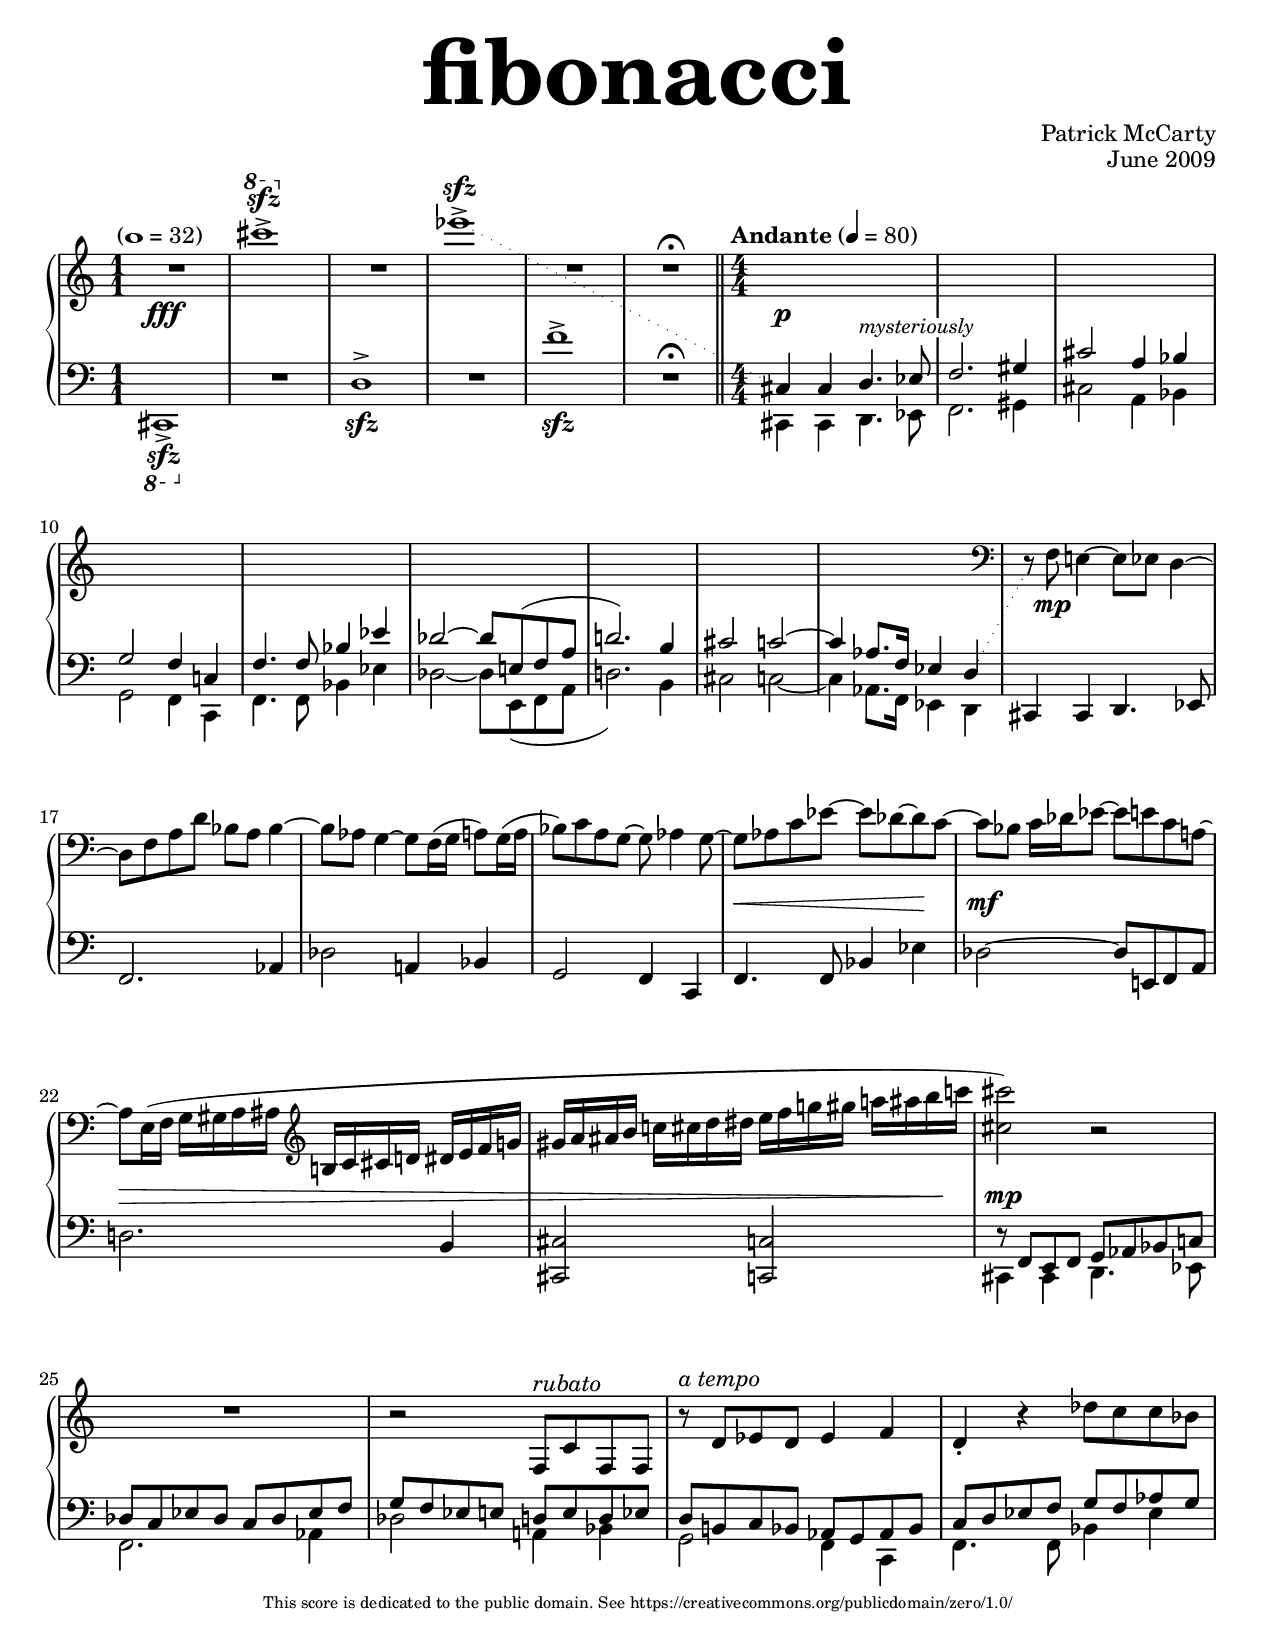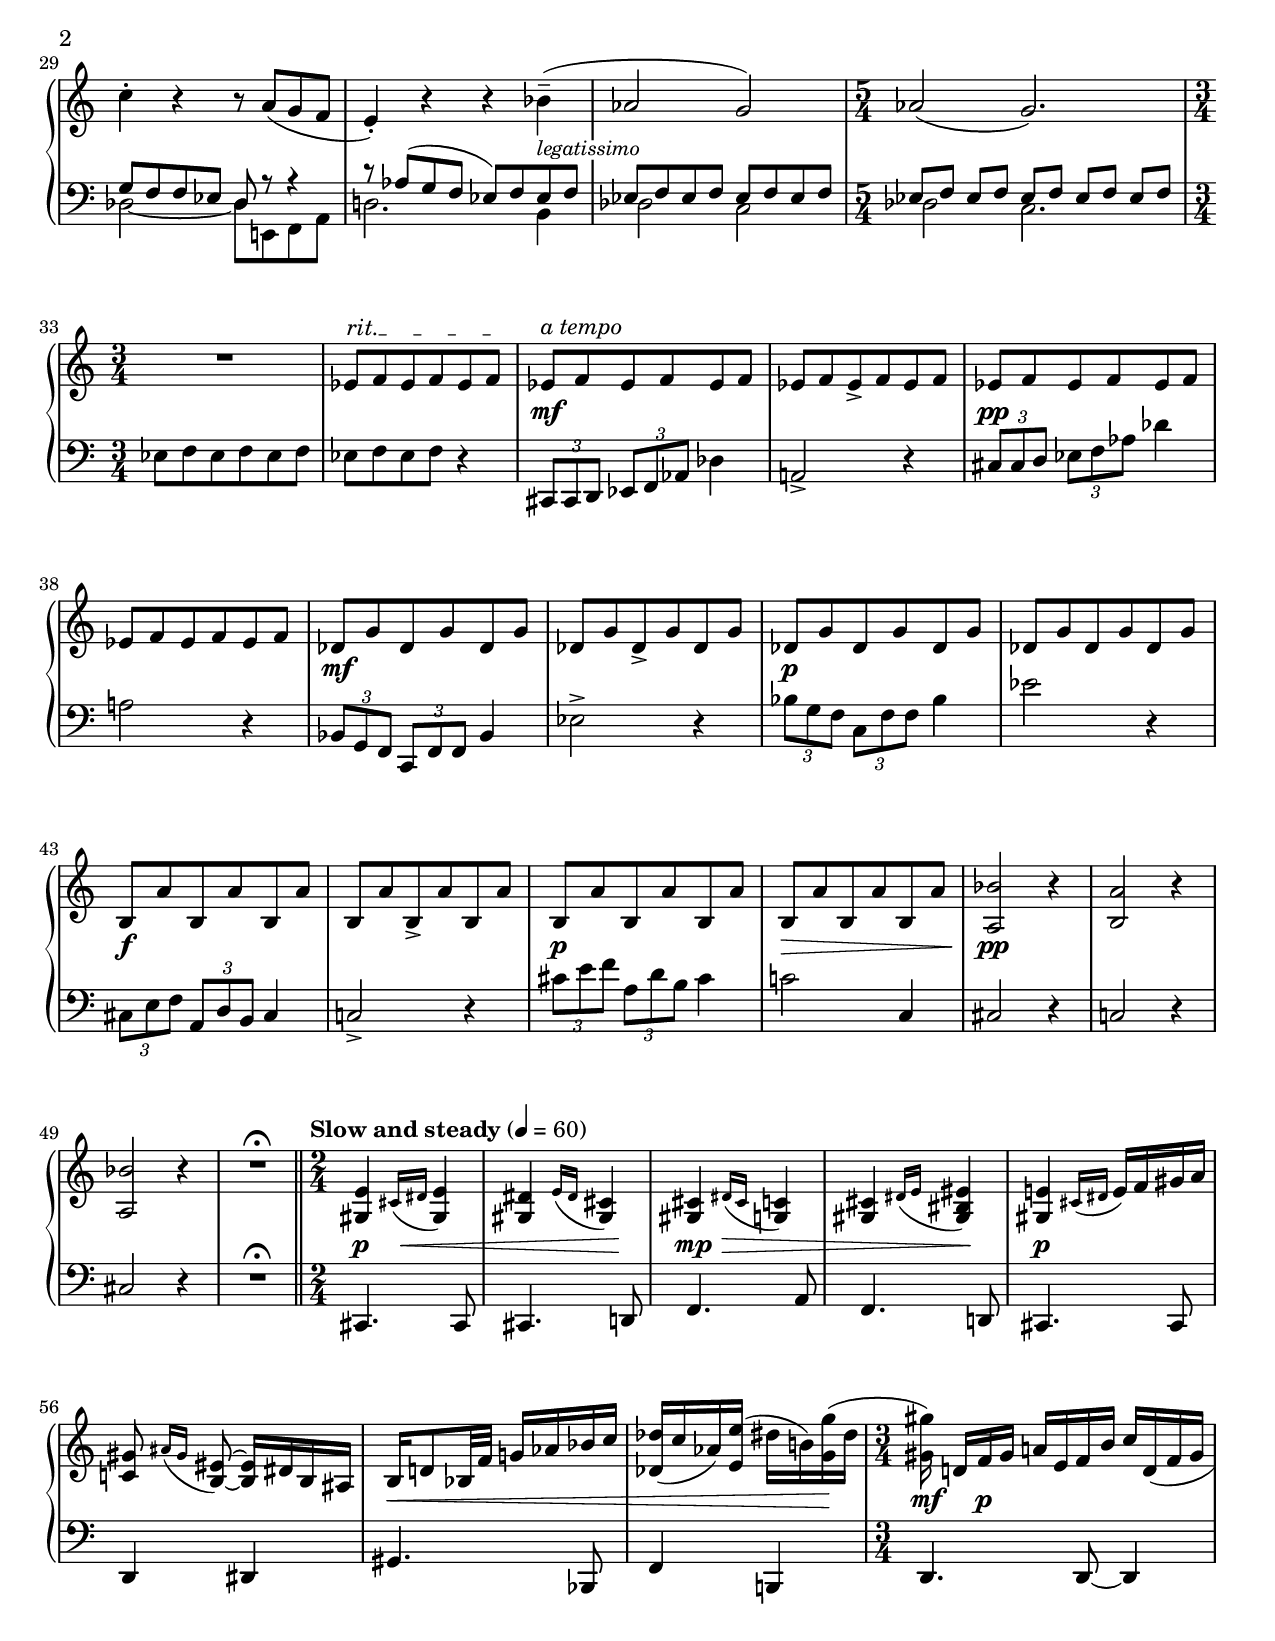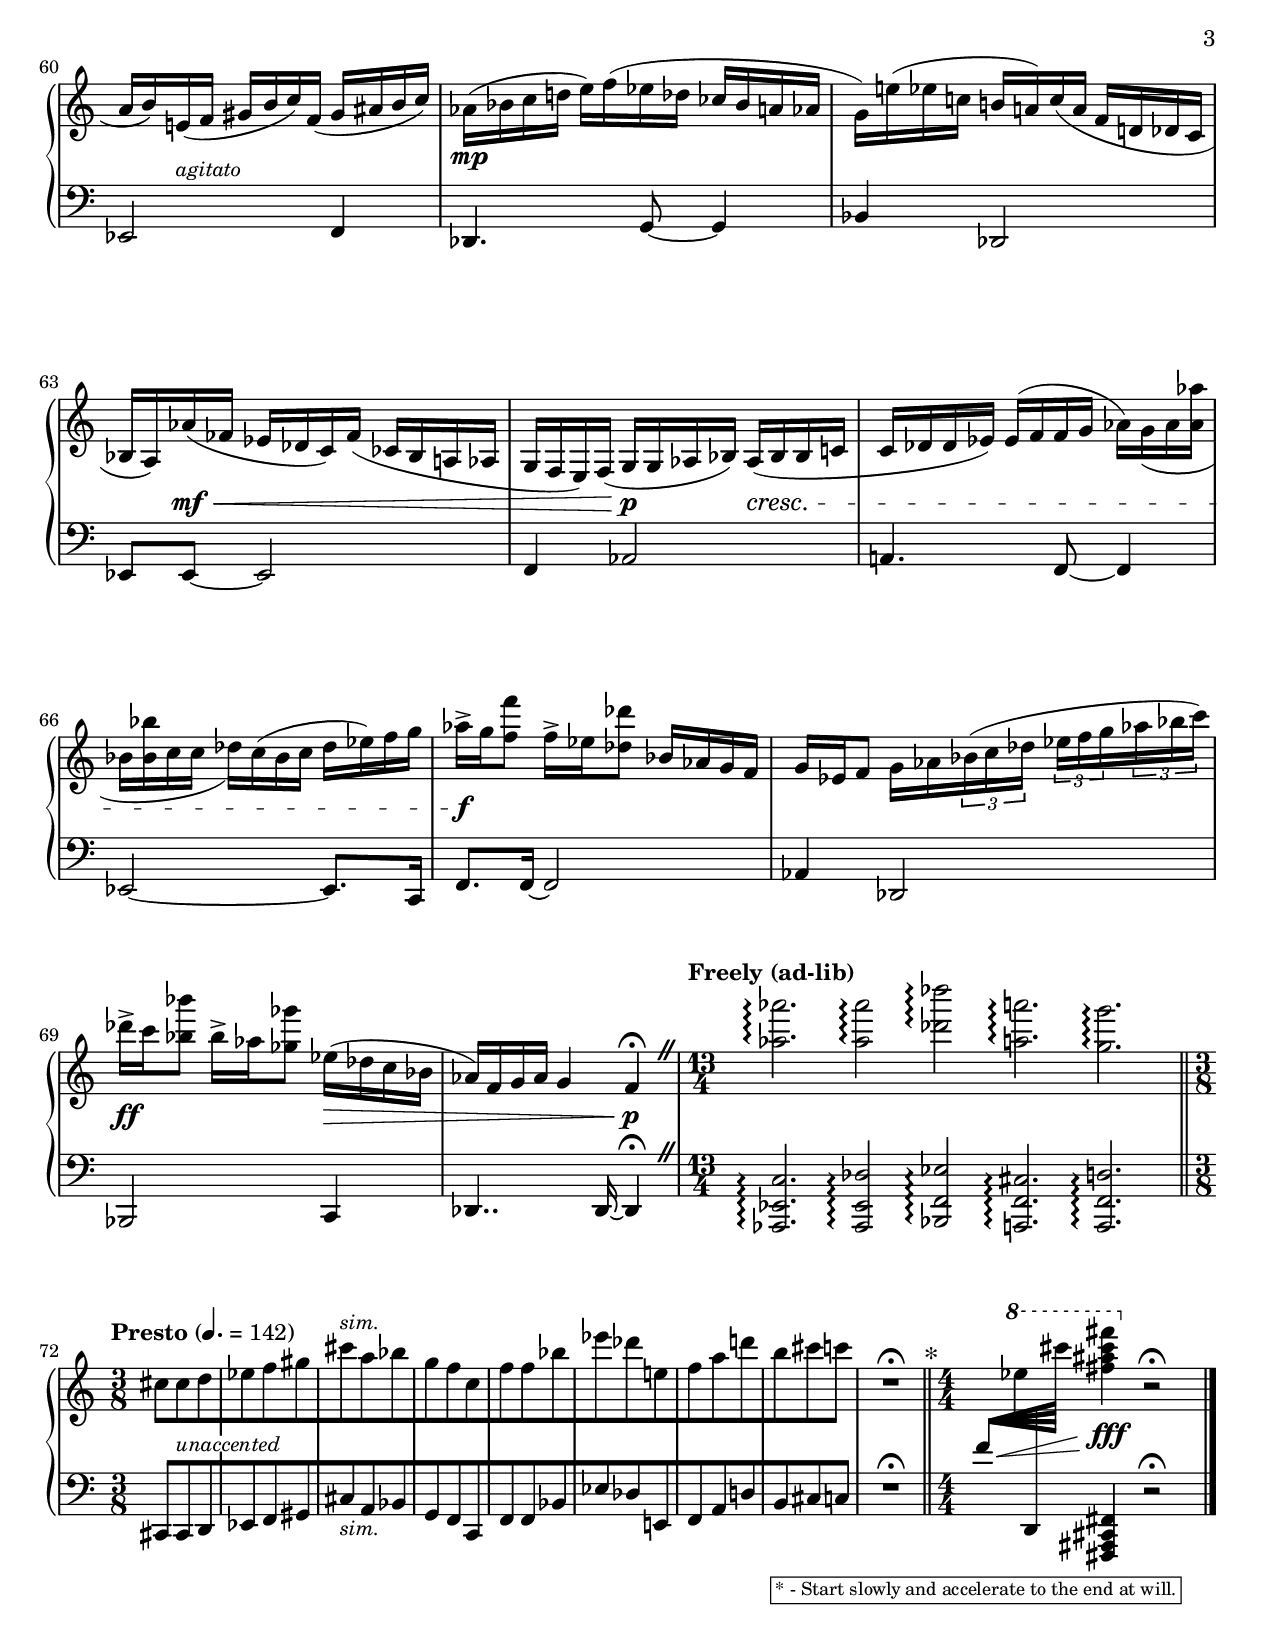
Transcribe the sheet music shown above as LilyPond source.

\version "2.18.2"

\include "english.ly"
%%%%%%%%%%%%%%%%%%%%%%%%%%%%%%%%%%%%%%%%%%%%%%%%%%%%%%%%%%%%%%%%%%%%%%%%%%%%%%%%
%%% \makeOctaves %%%%%%%%%%%%%%%%%%%%%%%%%%%%%%%%%%%%%%%%%%%%%%%%%%%%%%%%%%%%%%%
%%%
%%% Adds notes one or more octaves above or below the notes/chords given in the
%%% music expression.
%%%
%%% First arg: an integer (e.g. 1 = "one octave above", -1 = "one octave below")
%%% Second arg: a music expression
%%%
%%% From a public domain snippet at http://lsr.di.unimi.it/LSR/Snippet?id=445
%%%%%%%%%%%%%%%%%%%%%%%%%%%%%%%%%%%%%%%%%%%%%%%%%%%%%%%%%%%%%%%%%%%%%%%%%%%%%%%%

#(define (octave-up m t)
   (let* ((octave (1- t))
          (new-note (ly:music-deep-copy m))
          (new-pitch
            (ly:make-pitch octave
                           (ly:pitch-notename
                             (ly:music-property m 'pitch))
                           (ly:pitch-alteration
                             (ly:music-property m 'pitch)))))
   (set! (ly:music-property new-note 'pitch) new-pitch)
   new-note))

#(define (octavize-chord elements t)
   (cond
     ((null? elements) elements)
     ((eq? (ly:music-property (car elements) 'name) 'NoteEvent)
        (cons (car elements)
              (cons (octave-up (car elements) t)
                    (octavize-chord (cdr elements) t))))
     (else
       (cons (car elements)
             (octavize-chord (cdr elements) t)))))

#(define (octavize music t)
   (if (eq? (ly:music-property music 'name) 'EventChord)
       (ly:music-set-property! music
                               'elements
                               (octavize-chord
                                 (ly:music-property music 'elements) t)))
   music)

makeOctaves = #(define-music-function (parser location arg mus) (integer? ly:music?)
                 (music-map (lambda (x) (octavize x arg))
                            (event-chord-wrap! mus)))

%%%%%%%%%%%%%%%%%%%%%%%%%%%%%%%%%%%%%%%%%%%%%%%%%%%%%%%%%%%%%%%%%%%%%%%%%%%%%%%%
%%% End \makeOctaves %%%
%%%%%%%%%%%%%%%%%%%%%%%%%%%%%%%%%%%%%%%%%%%%%%%%%%%%%%%%%%%%%%%%%%%%%%%%%%%%%%%%

%%%%%%%%%%%%%%%%%%%%%%%%%%%%%%%%%%%%%%%%%%%%%%%%%%%%%%%%%%%%%%%%%%%%%%%%%%%%%%%%
%%% \addStacc %%%%%%%%%%%%%%%%%%%%%%%%%%%%%%%%%%%%%%%%%%%%%%%%%%%%%%%%%%%%%%%%%%
%%%
%%% Defines a music function that adds a staccato articulation to all
%%% notes/chords in the music expression passed as an argument.
%%%
%%% From a public domain snippet at http://lsr.di.unimi.it/LSR/Snippet?id=82
%%%%%%%%%%%%%%%%%%%%%%%%%%%%%%%%%%%%%%%%%%%%%%%%%%%%%%%%%%%%%%%%%%%%%%%%%%%%%%%%

#(define (make-script x)
   (make-music 'ArticulationEvent
               'articulation-type x))

#(define (add-script m x)
   (case (ly:music-property m 'name)
     ((NoteEvent) (set! (ly:music-property m 'articulations)
                        (append (ly:music-property m 'articulations)
                                (list (make-script x))))
                   m)
     ((EventChord) (set! (ly:music-property m 'elements)
                         (append (ly:music-property m 'elements)
                                 (list (make-script x))))
                    m)
     (else #f)))

#(define (add-staccato m)
   (add-script m "staccato"))

addStacc = #(define-music-function (parser location music) (ly:music?)
              (map-some-music add-staccato music))

%%%%%%%%%%%%%%%%%%%%%%%%%%%%%%%%%%%%%%%%%%%%%%%%%%%%%%%%%%%%%%%%%%%%%%%%%%%%%%%%
%%% End \addStacc %%%
%%%%%%%%%%%%%%%%%%%%%%%%%%%%%%%%%%%%%%%%%%%%%%%%%%%%%%%%%%%%%%%%%%%%%%%%%%%%%%%%


lower = {
  \ottava #-1
  cs,,1-> _ \sfz | % m. 1
  R1 | % m. 2
  \ottava #0
  d1-> _ \sfz | % m. 3
  R1 | % m. 4
  f'1-> _ \sfz | % m. 5
  R1 ^ \fermataMarkup | % m. 6
  \time 4/4
  \relative c, {
    \stemDown
    \tieDown
    cs4 cs d4. ef8 | % m. 7
    f2. gs4 | % m. 8
    cs2 a4 bf | % m. 9
    g2 f4 c | % m. 10
    f4. f8 bf4 ef | % m. 11
    df2 ~ df8 e, _ ( f a | % m. 12
    d2. ) b4 | % m. 13
    cs2 c ~ | % m. 14
    c4 af8. f16 ef4 d | % m. 15
    \stemNeutral
    \tieNeutral
    cs4 cs d4. ef8 | % m. 16
    f2. af4 | % m. 17
    df2 a4 bf | % m. 18
    g2 f4 c | % m. 19
    f4. f8 bf4 ef | % m. 20
    df2 ~ df8 e, f a | % m. 21
    d2. b4 | % m. 22
    \makeOctaves #-1 { cs2 c } | % m. 23

    % second time (two voices)
    <<
      {
        \voiceOne
        d8\rest f, e f g af bf c | % m. 24
        df8 c ef df c df ef f | % m. 25
        g8 f ef e d e d ef | % m. 26
        d8 b c bf af g af bf | % m. 27
        c8 d ef f g f af g | % m. 28
        g8 f f ef df r8 r4 | % m. 29
        r8 af'8 ( g f ef ) f ef f | % m. 30
        \repeat unfold 4 { ef8 f } | % m. 31
        \time 5/4
        \repeat unfold 5 { ef8 f } | % m. 32
      }
      \\
      {
        \voiceTwo
        cs,4 cs d4. ef8 | % m. 24
        f2. af4 | % m. 25
        df2 a4 bf | % m. 26
        g2 f4 c | % m. 27
        f4. f8 bf4 ef | % m. 28
        df2 ~ df8 e, f a | % m. 29
        d2. b4 | % m. 30
        df2 c | % m. 31
        df2 c2. | % m. 32
      }
    >>
    %% must return to a single voice
    \oneVoice

    \time 3/4
    \repeat unfold 3 { ef8 f } | % m. 33
    \repeat unfold 2 { ef8 f } r4 | % m. 34

    %% first time
    \times 2/3 { cs,8 cs d }
    \times 2/3 { ef8 f af }
    df4 | % m. 35
    a2-> r4 | % m. 36

    %% second time
    \times 2/3 { cs8 cs d }
    \times 2/3 { ef8 f af }
    df4 | % m. 37
    a2 r4 | % m. 38

    %% first time
    \times 2/3 { bf,8 g f }
    \times 2/3 { c8 f f }
    bf4 | % m. 39
    ef2-> r4 | % m. 40

    %% second time
    \times 2/3 { bf'8 g f }
    \times 2/3 { c8 f f }
    bf4 | % m. 41
    ef2 r4 | % m. 42

    %% first time
    \times 2/3 { cs,8 e f }
    \times 2/3 { a,8 d b }
    cs4 | % m. 43
    c2-> r4 | % m. 44

    %% second time
    \times 2/3 { cs'8 e f }
    \times 2/3 { a,8 d b }
    cs4 | % m. 45
    c2 c,4 | % m. 46

    cs2 r4 | % m. 47
    c2 r4 | % m. 48
    cs2 r4 | % m. 49

    R1 * 3/4 ^ \fermataMarkup

    \bar "||" | % m. 50


    %% Slow and steady %%
    \time 2/4
    cs,4. cs8 | % m. 51
    cs4. d8 | % m. 52
    f4. a8 | % m. 53
    f4. d8 | % m. 54

    cs4. cs8 | % m. 55
    d4 ds | % m. 56
    gs4. bf,8 | % m. 57
    f'4 b, | % m. 58

    \time 3/4
    d4. d8 ~ d4 | % m. 59
    ef2 f4 | % m. 60
    df4. g8 ~ g4 | % m. 61
    bf4 df,2 | % m. 62
    ef8 ef ~ ef2 | % m. 63
    f4 af2 | % m. 64
    a4. f8 ~ f4 | % m. 65
    ef2 ~ ef8. c16 | % m. 66
    f8. f16 ~ f2 | % m. 67
    af4 df,2 | % m. 68
    bf2 c4 | % m. 69
    df4.. df16 ~
    \override BreathingSign #'text =
      \markup { \musicglyph #"scripts.caesura.straight" }
    df4 \fermata \breathe | % m. 70

    %%%%

    %%% Freely %%%
    \time 13/4
    <af ef' c'>2. \arpeggio <af ef' df'>2 \arpeggio
    <bf f' ef'>2 \arpeggio <a f' cs'>2. \arpeggio
    <a f' d'>2. \arpeggio
    \bar "||" | % m. 71

    %%% Tempo change
    %%% "Presto"
    \time 3/8
    %% manual beam
    \once \override Beam #'positions = #'(3 . 3)
    \addStacc { cs8 [ cs d | % m. 72
    ef8 f gs } | % m. 73
    cs8 _ \markup \small \italic { sim. } a bf | % m. 74
    g8 f c | % m. 75
    f8 f bf | % m. 76
    ef8 df e, | % m. 77
    f8 a d | % m. 78
    b8 cs c ]
    R1 * 3/8 ^ \fermataMarkup
    \bar "||" | % m. 79
    \once \override Score.RehearsalMark #'break-align-symbols = #'(time-signature)
    \mark \markup { \huge "*" }
  }
  %% absolute mode
  %% Last measure
  {
    \time 4/4
    \override Beam #'thickness = #0.35
    \override Beam #'grow-direction = #RIGHT
    \scaleDurations #'(4 . 1)
    {
      \featherDurations #(ly:make-moment 2 3)
      {
        \once \override Beam #'positions = #'(7 . 8.7)
        \once \override Hairpin.style = #'dashed-line
        f'64
        _ \markup
          \tiny
          \center-align
          \box
          \pad-around #0.25 { "* - Start slowly and accelerate to the end at will." }
        [
        \change Staff = "RH"
        \ottava #1
        ef'''64
        \change Staff = "LH"
        d,64
        \change Staff = "RH"
        cs''''64 ]
      }
    }
    \change Staff = "LH"
    <fs, cs, as,, fs,,>4
    r2 \fermata
    \bar "|." | % m. 80
  }
}


% vim: ft=lilypond sw=2 et sts=2

%%%%%%%%%%%%%%%%%%%%%%%%%%%%%%%%%%%%%%%%%%%%%%%%%%%%%%%%%%%%%%%%%%%%%%%%%%%%%%%%
%%% \makeOctaves %%%%%%%%%%%%%%%%%%%%%%%%%%%%%%%%%%%%%%%%%%%%%%%%%%%%%%%%%%%%%%%
%%%
%%% Adds notes one or more octaves above or below the notes/chords given in the
%%% music expression.
%%%
%%% First arg: an integer (e.g. 1 = "one octave above", -1 = "one octave below")
%%% Second arg: a music expression
%%%
%%% From a public domain snippet at http://lsr.di.unimi.it/LSR/Snippet?id=445
%%%%%%%%%%%%%%%%%%%%%%%%%%%%%%%%%%%%%%%%%%%%%%%%%%%%%%%%%%%%%%%%%%%%%%%%%%%%%%%%

#(define (octave-up m t)
   (let* ((octave (1- t))
          (new-note (ly:music-deep-copy m))
          (new-pitch
            (ly:make-pitch octave
                           (ly:pitch-notename
                             (ly:music-property m 'pitch))
                           (ly:pitch-alteration
                             (ly:music-property m 'pitch)))))
   (set! (ly:music-property new-note 'pitch) new-pitch)
   new-note))

#(define (octavize-chord elements t)
   (cond
     ((null? elements) elements)
     ((eq? (ly:music-property (car elements) 'name) 'NoteEvent)
        (cons (car elements)
              (cons (octave-up (car elements) t)
                    (octavize-chord (cdr elements) t))))
     (else
       (cons (car elements)
             (octavize-chord (cdr elements) t)))))

#(define (octavize music t)
   (if (eq? (ly:music-property music 'name) 'EventChord)
       (ly:music-set-property! music
                               'elements
                               (octavize-chord
                                 (ly:music-property music 'elements) t)))
   music)

makeOctaves = #(define-music-function (parser location arg mus) (integer? ly:music?)
                 (music-map (lambda (x) (octavize x arg))
                            (event-chord-wrap! mus)))

%%%%%%%%%%%%%%%%%%%%%%%%%%%%%%%%%%%%%%%%%%%%%%%%%%%%%%%%%%%%%%%%%%%%%%%%%%%%%%%%
%%% End \makeOctaves %%%
%%%%%%%%%%%%%%%%%%%%%%%%%%%%%%%%%%%%%%%%%%%%%%%%%%%%%%%%%%%%%%%%%%%%%%%%%%%%%%%%

%%%%%%%%%%%%%%%%%%%%%%%%%%%%%%%%%%%%%%%%%%%%%%%%%%%%%%%%%%%%%%%%%%%%%%%%%%%%%%%%
%%% \addStacc %%%%%%%%%%%%%%%%%%%%%%%%%%%%%%%%%%%%%%%%%%%%%%%%%%%%%%%%%%%%%%%%%%
%%%
%%% Defines a music function that adds a staccato articulation to all
%%% notes/chords in the music expression passed as an argument.
%%%
%%% From a public domain snippet at http://lsr.di.unimi.it/LSR/Snippet?id=82
%%%%%%%%%%%%%%%%%%%%%%%%%%%%%%%%%%%%%%%%%%%%%%%%%%%%%%%%%%%%%%%%%%%%%%%%%%%%%%%%

#(define (make-script x)
   (make-music 'ArticulationEvent
               'articulation-type x))

#(define (add-script m x)
   (case (ly:music-property m 'name)
     ((NoteEvent) (set! (ly:music-property m 'articulations)
                        (append (ly:music-property m 'articulations)
                                (list (make-script x))))
                   m)
     ((EventChord) (set! (ly:music-property m 'elements)
                         (append (ly:music-property m 'elements)
                                 (list (make-script x))))
                    m)
     (else #f)))

#(define (add-staccato m)
   (add-script m "staccato"))

addStacc = #(define-music-function (parser location music) (ly:music?)
              (map-some-music add-staccato music))

%%%%%%%%%%%%%%%%%%%%%%%%%%%%%%%%%%%%%%%%%%%%%%%%%%%%%%%%%%%%%%%%%%%%%%%%%%%%%%%%
%%% End \addStacc %%%
%%%%%%%%%%%%%%%%%%%%%%%%%%%%%%%%%%%%%%%%%%%%%%%%%%%%%%%%%%%%%%%%%%%%%%%%%%%%%%%%


upper = {
  \override VoiceFollower #'style = #'dotted-line
  \tempo "" 1 = 32
  \showStaffSwitch
  R1 | % m. 1
  \ottava #1
  cs''''1-> ^ \sfz | % m. 2
  R1 | % m. 3
  \ottava #0
  ef'''1-> ^ \sfz | % m. 4
  R1 | % m. 5
  R1 ^ \fermataMarkup \bar "||" | % m. 6
  \tempo "Andante" 4 = 80
  \change Staff = "LH"
  \time 4/4
  \relative c {
    \stemUp
    \tieUp
    cs4 cs d4. ef8 | % m. 7
    f2. gs4 | % m. 8
    cs2 a4 bf | % m. 9
    g2 f4 c | % m. 10
    f4. f8 bf4 ef | % m. 11
    df2 ~ df8 e, ^ ( f a | % m. 12
    d2. ) b4 | % m. 13
    cs2 c ~ | % m. 14
    c4 af8. f16 ef4 d | % m. 15
    \change Staff = "RH"
    \clef "bass"
    \stemNeutral
    \tieNeutral
    r8 f8 e4 ~ e8 ef d4 ~ | % m. 16
    d8 f a d bf a bf4 ~ | % m. 17
    bf8 af g4 ~ g8 f16 ( g a8 ) g16 ( a | % m. 18
    bf8 ) c a g ~ g af4 g8 ~ | % m. 19
    g8 af c ef ~ ef df ~ df c ~ | % m. 20
    c8 bf c16 df ef8 ~ ef e c a ~ | % m. 21
    a8 e16 ( f g gs a as
    \clef "treble"
    b16 c cs d
    ds e f g | % m. 22
    gs16 a as b c cs d ds
    e16 f g gs a as b c | % m. 23
    \makeOctaves #-1 { cs2 ) r2 } | % m. 24
    R1 | % m. 25
    r2 \addStacc { f,,,8
    ^ \markup \italic { "rubato" }
    c' f, f } | % m. 26
    r8
    ^ \markup \italic { "a tempo" }
    \addStacc { d'8 ef d ef4 f } | % m. 27
    d4-. r4 \addStacc { df'8 c c bf } | % m. 28
    c4-. r4 r8 a8 ( g f | % m. 29
    e4-. ) r4 r bf'4-- ( | % m. 30
    af2 g2 ) | % m. 31
    \time 5/4
    af2 ( g2. ) | % m. 32

    \time 3/4
    R1 * 3/4 | % m. 33
    \override TextSpanner #'(bound-details left text) = #"rit."
    ef8
    \startTextSpan
    f ef f ef f
    \stopTextSpan
    | % m. 34

    %% first time
    ef8 ^ \markup \italic { "a tempo" } f \repeat unfold 2 { ef8 f } | % m. 35
    ef8 f ef-> f ef f | % m. 36
    %% second time
    \repeat unfold 3 { ef8 f } | % m. 37
    ef8 f ef f ef f | % m. 38

    %% first time
    \repeat unfold 3 { df8 g } | % m. 39
    df8 g df-> g df g | % m. 40
    %% second time
    \repeat unfold 3 { df8 g } | % m. 41
    df8 g df g df g | % m. 42

    %% first time
    \repeat unfold 3 { b,8 a' } | % m. 43
    b,8 a' b,-> a' b, a' | % m. 44
    %% second time
    \repeat unfold 3 { b,8 a' } | % m. 45
    b,8 a' b, a' b, a' | % m. 46

    <a, bf'>2 r4 | % m. 47
    <b a'>2 r4 | % m. 48
    <a bf'>2 r4 | % m. 49

    R1 * 3/4 ^ \fermataMarkup
    \bar "||" | % m. 50

    %% section 3

    \time 2/4
    \tempo "Slow and steady" 4 = 60
    <e' gs,>4 \acciaccatura { cs16[ ds] } <e gs,>4 | % m. 51
    <ds gs,>4 \acciaccatura { e16[ ds] } <cs gs>4 | % m. 52
    <cs gs>4 \acciaccatura { ds16[ cs] } <c g>4  | % m. 53
    <cs gs>4 \acciaccatura { ds16[ e] } <es bs gs>4 | % m. 54

    <e gs,>4 \acciaccatura { cs16[ ds] } e16 f gs a | % m. 55
    <gs c,>8 \acciaccatura { as16[ gs] } <es b>8 ~ <es b>16 ds b as | % m. 56

    b16 d8 bf32 f' g16 af bf c | % m. 57
    <df df,>16 ( c af ) <e' e,> ( ds b ) <g' g,> ( ds | % m. 58

    \time 3/4
    \override Beam #'breakable = ##t
    <gs gs,>16 ) \noBeam d,16 f gs
    a16 e f b
    c16 d, ( f gs | % m. 59

    a16 b ) e, ( f
    gs16 b c ) f, (
    gs16 as b c ) | % m. 60

    af16 ( bf c d
    e16 ) f ( ef df
    cf16 bf a af | % m. 61

    g16 ) e' ( ef c
    b16 a ) c ( a
    f16 d df c | % m. 62

    bf16 a ) af' ( ff
    ef16 df c ) ff (
    cf16 bf a af | % m. 63

    g16 f e ) f (
    g16 g af bf )
    af16 ( bf bf c | % m. 64

    c16 df df ef )
    ef16 ( f f g
    af16 ) g _ ( af <af af'> | % m. 65

    bf16 <bf bf'> c c
    df16 ) c ( bf c
    df16 ef ) f g | % m. 66

    af16-> g <f f'>8 f16-> ef <df df'>8
    bf16 af g f | % m. 67

    g16 ef f8
    g16 af \times 2/3 { bf16 ( c df }
    \times 2/3 { ef16 f g }
    \times 2/3 { af16 bf c ) } | % m. 68

    df16-> c <bf bf'>8 bf16-> af <gf gf'>8
    ef16 ( df c bf | % m. 69

    af16 ) f g af
    g4
    \override BreathingSign #'text =
      \markup { \musicglyph #"scripts.caesura.straight" }
    f4 \fermata \breathe | % m. 70

    %%%%
    \tempo "Freely (ad-lib)"
    \time 13/4
    <af'' af,>2. \arpeggio <af af,>2 \arpeggio
    <df df,>2 \arpeggio <a a,>2. \arpeggio
    <g g,>2. \arpeggio
    \bar "||" | % m. 71

    %%% Tempo change
    \tempo "Presto" 4. = 142
    \time 3/8
    %% manual beam
    \once \override Beam #'positions = #'(-3 . -3)
    \addStacc { cs,,8 [ cs d | % m. 72
    ef8 f gs } | % m. 73
    cs8 ^ \markup \small \italic { sim. } a bf | % m. 74
    g8 f c | % m. 75
    f8 f bf | % m. 76
    ef8 df e, | % m. 77
    f8 a d | % m. 78
    b8 cs c ] | % m. 79
    R1 * 3/8 ^ \fermataMarkup
    \bar "||" | % m. 80
  }
  %% absolute mode
  {
    \time 4/4
    s4
    <fs''' as''' cs'''' fs''''>4
    \ottava #0
    r2 \fermata
    \bar "|."
  }
}


% vim: ft=lilypond sw=2 et sts=2

%%%%%%%%%%%%%%%%%%%%%%%%%%%%%%%%%%%%%%%%%%%%%%%%%%%%%%%%%%%%%%%%%%%%%%%%%%%%%%%%
%%% \makeOctaves %%%%%%%%%%%%%%%%%%%%%%%%%%%%%%%%%%%%%%%%%%%%%%%%%%%%%%%%%%%%%%%
%%%
%%% Adds notes one or more octaves above or below the notes/chords given in the
%%% music expression.
%%%
%%% First arg: an integer (e.g. 1 = "one octave above", -1 = "one octave below")
%%% Second arg: a music expression
%%%
%%% From a public domain snippet at http://lsr.di.unimi.it/LSR/Snippet?id=445
%%%%%%%%%%%%%%%%%%%%%%%%%%%%%%%%%%%%%%%%%%%%%%%%%%%%%%%%%%%%%%%%%%%%%%%%%%%%%%%%

#(define (octave-up m t)
   (let* ((octave (1- t))
          (new-note (ly:music-deep-copy m))
          (new-pitch
            (ly:make-pitch octave
                           (ly:pitch-notename
                             (ly:music-property m 'pitch))
                           (ly:pitch-alteration
                             (ly:music-property m 'pitch)))))
   (set! (ly:music-property new-note 'pitch) new-pitch)
   new-note))

#(define (octavize-chord elements t)
   (cond
     ((null? elements) elements)
     ((eq? (ly:music-property (car elements) 'name) 'NoteEvent)
        (cons (car elements)
              (cons (octave-up (car elements) t)
                    (octavize-chord (cdr elements) t))))
     (else
       (cons (car elements)
             (octavize-chord (cdr elements) t)))))

#(define (octavize music t)
   (if (eq? (ly:music-property music 'name) 'EventChord)
       (ly:music-set-property! music
                               'elements
                               (octavize-chord
                                 (ly:music-property music 'elements) t)))
   music)

makeOctaves = #(define-music-function (parser location arg mus) (integer? ly:music?)
                 (music-map (lambda (x) (octavize x arg))
                            (event-chord-wrap! mus)))

%%%%%%%%%%%%%%%%%%%%%%%%%%%%%%%%%%%%%%%%%%%%%%%%%%%%%%%%%%%%%%%%%%%%%%%%%%%%%%%%
%%% End \makeOctaves %%%
%%%%%%%%%%%%%%%%%%%%%%%%%%%%%%%%%%%%%%%%%%%%%%%%%%%%%%%%%%%%%%%%%%%%%%%%%%%%%%%%

%%%%%%%%%%%%%%%%%%%%%%%%%%%%%%%%%%%%%%%%%%%%%%%%%%%%%%%%%%%%%%%%%%%%%%%%%%%%%%%%
%%% \addStacc %%%%%%%%%%%%%%%%%%%%%%%%%%%%%%%%%%%%%%%%%%%%%%%%%%%%%%%%%%%%%%%%%%
%%%
%%% Defines a music function that adds a staccato articulation to all
%%% notes/chords in the music expression passed as an argument.
%%%
%%% From a public domain snippet at http://lsr.di.unimi.it/LSR/Snippet?id=82
%%%%%%%%%%%%%%%%%%%%%%%%%%%%%%%%%%%%%%%%%%%%%%%%%%%%%%%%%%%%%%%%%%%%%%%%%%%%%%%%

#(define (make-script x)
   (make-music 'ArticulationEvent
               'articulation-type x))

#(define (add-script m x)
   (case (ly:music-property m 'name)
     ((NoteEvent) (set! (ly:music-property m 'articulations)
                        (append (ly:music-property m 'articulations)
                                (list (make-script x))))
                   m)
     ((EventChord) (set! (ly:music-property m 'elements)
                         (append (ly:music-property m 'elements)
                                 (list (make-script x))))
                    m)
     (else #f)))

#(define (add-staccato m)
   (add-script m "staccato"))

addStacc = #(define-music-function (parser location music) (ly:music?)
              (map-some-music add-staccato music))

%%%%%%%%%%%%%%%%%%%%%%%%%%%%%%%%%%%%%%%%%%%%%%%%%%%%%%%%%%%%%%%%%%%%%%%%%%%%%%%%
%%% End \addStacc %%%
%%%%%%%%%%%%%%%%%%%%%%%%%%%%%%%%%%%%%%%%%%%%%%%%%%%%%%%%%%%%%%%%%%%%%%%%%%%%%%%%


dynamics = {
  s1 \fff | % m. 1
  s1 | % m. 2
  s1 | % m. 3
  s1 | % m. 4
  s1 | % m. 5
  s1 | % m. 6
  s2 \p
  s2 - \markup \italic \small \whiteout { "mysteriously" } | % m. 7
  s1 | % m. 8
  s1 | % m. 9
  s1 | % m. 10
  s1 | % m. 11
  s1 | % m. 12
  s1 | % m. 13
  s1 | % m. 14
  s1 | % m. 15
  s8 s8 \mp s4 s2 | % m. 16
  s1 | % m. 17
  s1 | % m. 18
  s1 | % m. 19
  \once \override Hairpin #'bound-padding = #3
  s1 \< | % m. 20
  s1 \mf | % m. 21
  \once \override Hairpin #'bound-padding = #3
  s1 \> | % m. 22
  s1 | % m. 23
  s1 \mp | % m. 24
  s1 | % m. 25
  s1 | % m. 26
  s1 | % m. 27
  s1 | % m. 28
  s1 | % m. 29
  s2 s4 s4 - \markup \italic \small \whiteout { "legatissimo" } | % m. 30
  s1 | % m. 31
  s1 * 5/4 | % m. 32
  s1 * 3/4 | % m. 33
  s1 * 3/4 | % m. 34
  s \mf | % m. 35
  s | % m. 36
  s \pp | % m. 37
  s | % m. 38
  s \mf | % m. 39
  s | % m. 40
  s \p | % m. 41
  s | % m. 42
  s \f | % m. 43
  s | % m. 44
  s \p | % m. 45
  s \> | % m. 46
  s \pp | % m. 47
  s | % m. 48
  s | % m. 49
  s | % m. 50
  \once \override Hairpin #'bound-padding = #3
  s4 \p \< s4 | % m. 51
  s4 s4 | % m. 52
  s4 \mp \> s4 | % m. 53
  s4 s4 \! | % m. 54
  s4 \p s4 | % m. 55
  s1 * 2/4 | % m. 56
  \once \override Hairpin #'bound-padding = #3.5
  s4 \< s4 | % m. 57
  s4 s4 | % m. 58
  s8 \mf s8 \p s4 s4 | % m. 59
  s16*2 s16 - \markup \italic \small \whiteout { "agitato" } s16 s2 | % m. 60
  s4 \mp s4 s4 | % m. 61
  s1 * 3/4 | % m. 62
  s16*2 s16 \mf \< s16 s2 | % m. 63
  s4 s4 \p
  \crescTextCresc
  s4 \< | % m. 64
  s1 * 3/4 | % m. 65
  s | % m. 66
  s \f | % m. 67
  \crescHairpin
  s | % m. 68
  s4 \ff s4 s4 \> | % m. 69
  s4 s s \p | % m. 70
  s1 * 13/4 | % m. 71
  \override TextScript #'outside-staff-priority = ##f
  \override TextScript #'staff-padding = #0
  \override TextScript #'padding = #0
  s8 s8 - \markup \whiteout \italic \small { unaccented } s8 | % m. 72
  s1 * 3/8 | % m. 73
  s | % m. 74
  s | % m. 75
  s | % m. 76
  s | % m. 77
  s | % m. 78
  s | % m. 79
  s | % m. 80
  \override Hairpin #'extra-offset = #'(2 . -2)
  \override Hairpin #'rotation = #'(9 -1 0)
  \override Hairpin #'bound-padding = #3
  s4 \< s4 \fff s2 | % m. 81
}


% vim: ft=lilypond sw=2 et sts=2

%%%%%%%%%%%%%%%%%%%%%%%%%%%%%%%%%%%%%%%%%%%%%%%%%%%%%%%%%%%%%%%%%%%%%%%%%%%%%%%%
%%% \makeOctaves %%%%%%%%%%%%%%%%%%%%%%%%%%%%%%%%%%%%%%%%%%%%%%%%%%%%%%%%%%%%%%%
%%%
%%% Adds notes one or more octaves above or below the notes/chords given in the
%%% music expression.
%%%
%%% First arg: an integer (e.g. 1 = "one octave above", -1 = "one octave below")
%%% Second arg: a music expression
%%%
%%% From a public domain snippet at http://lsr.di.unimi.it/LSR/Snippet?id=445
%%%%%%%%%%%%%%%%%%%%%%%%%%%%%%%%%%%%%%%%%%%%%%%%%%%%%%%%%%%%%%%%%%%%%%%%%%%%%%%%

#(define (octave-up m t)
   (let* ((octave (1- t))
          (new-note (ly:music-deep-copy m))
          (new-pitch
            (ly:make-pitch octave
                           (ly:pitch-notename
                             (ly:music-property m 'pitch))
                           (ly:pitch-alteration
                             (ly:music-property m 'pitch)))))
   (set! (ly:music-property new-note 'pitch) new-pitch)
   new-note))

#(define (octavize-chord elements t)
   (cond
     ((null? elements) elements)
     ((eq? (ly:music-property (car elements) 'name) 'NoteEvent)
        (cons (car elements)
              (cons (octave-up (car elements) t)
                    (octavize-chord (cdr elements) t))))
     (else
       (cons (car elements)
             (octavize-chord (cdr elements) t)))))

#(define (octavize music t)
   (if (eq? (ly:music-property music 'name) 'EventChord)
       (ly:music-set-property! music
                               'elements
                               (octavize-chord
                                 (ly:music-property music 'elements) t)))
   music)

makeOctaves = #(define-music-function (parser location arg mus) (integer? ly:music?)
                 (music-map (lambda (x) (octavize x arg))
                            (event-chord-wrap! mus)))

%%%%%%%%%%%%%%%%%%%%%%%%%%%%%%%%%%%%%%%%%%%%%%%%%%%%%%%%%%%%%%%%%%%%%%%%%%%%%%%%
%%% End \makeOctaves %%%
%%%%%%%%%%%%%%%%%%%%%%%%%%%%%%%%%%%%%%%%%%%%%%%%%%%%%%%%%%%%%%%%%%%%%%%%%%%%%%%%

%%%%%%%%%%%%%%%%%%%%%%%%%%%%%%%%%%%%%%%%%%%%%%%%%%%%%%%%%%%%%%%%%%%%%%%%%%%%%%%%
%%% \addStacc %%%%%%%%%%%%%%%%%%%%%%%%%%%%%%%%%%%%%%%%%%%%%%%%%%%%%%%%%%%%%%%%%%
%%%
%%% Defines a music function that adds a staccato articulation to all
%%% notes/chords in the music expression passed as an argument.
%%%
%%% From a public domain snippet at http://lsr.di.unimi.it/LSR/Snippet?id=82
%%%%%%%%%%%%%%%%%%%%%%%%%%%%%%%%%%%%%%%%%%%%%%%%%%%%%%%%%%%%%%%%%%%%%%%%%%%%%%%%

#(define (make-script x)
   (make-music 'ArticulationEvent
               'articulation-type x))

#(define (add-script m x)
   (case (ly:music-property m 'name)
     ((NoteEvent) (set! (ly:music-property m 'articulations)
                        (append (ly:music-property m 'articulations)
                                (list (make-script x))))
                   m)
     ((EventChord) (set! (ly:music-property m 'elements)
                         (append (ly:music-property m 'elements)
                                 (list (make-script x))))
                    m)
     (else #f)))

#(define (add-staccato m)
   (add-script m "staccato"))

addStacc = #(define-music-function (parser location music) (ly:music?)
              (map-some-music add-staccato music))

%%%%%%%%%%%%%%%%%%%%%%%%%%%%%%%%%%%%%%%%%%%%%%%%%%%%%%%%%%%%%%%%%%%%%%%%%%%%%%%%
%%% End \addStacc %%%
%%%%%%%%%%%%%%%%%%%%%%%%%%%%%%%%%%%%%%%%%%%%%%%%%%%%%%%%%%%%%%%%%%%%%%%%%%%%%%%%


#(ly:set-option 'point-and-click #f)
#(set-default-paper-size "letter")

\header {
  title = \markup \fontsize #8 { fibonacci }
  composer = "Patrick McCarty"
  opus = "June 2009"
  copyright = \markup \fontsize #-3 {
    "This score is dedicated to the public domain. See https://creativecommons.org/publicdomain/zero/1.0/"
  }
}

\paper {
  indent = #0
  ragged-last-bottom = ##f
  between-system-padding = #0.1
  %annotate-spacing = ##t
}

%%% Music is defined in variables %%%

%%% BEGIN score output %%%
\score {
  \new PianoStaff = "pianostaff" <<
    \new Staff = "RH" {
      #(set-accidental-style 'piano 'Score)
      \clef "treble"
      \numericTimeSignature
      \time 1/1
      \upper
    }

    \new Dynamics = "Dynamics_pf" \dynamics

    \new Staff = "LH" {
      \clef "bass"
      \numericTimeSignature
      \time 1/1
      \lower
    }
  >>

  \layout {
    \context {
      \Score
      \override Arpeggio #'X-extent = #'(-1 . 1)
    }

  }
}


% vim: ft=lilypond sw=2 et sts=2
